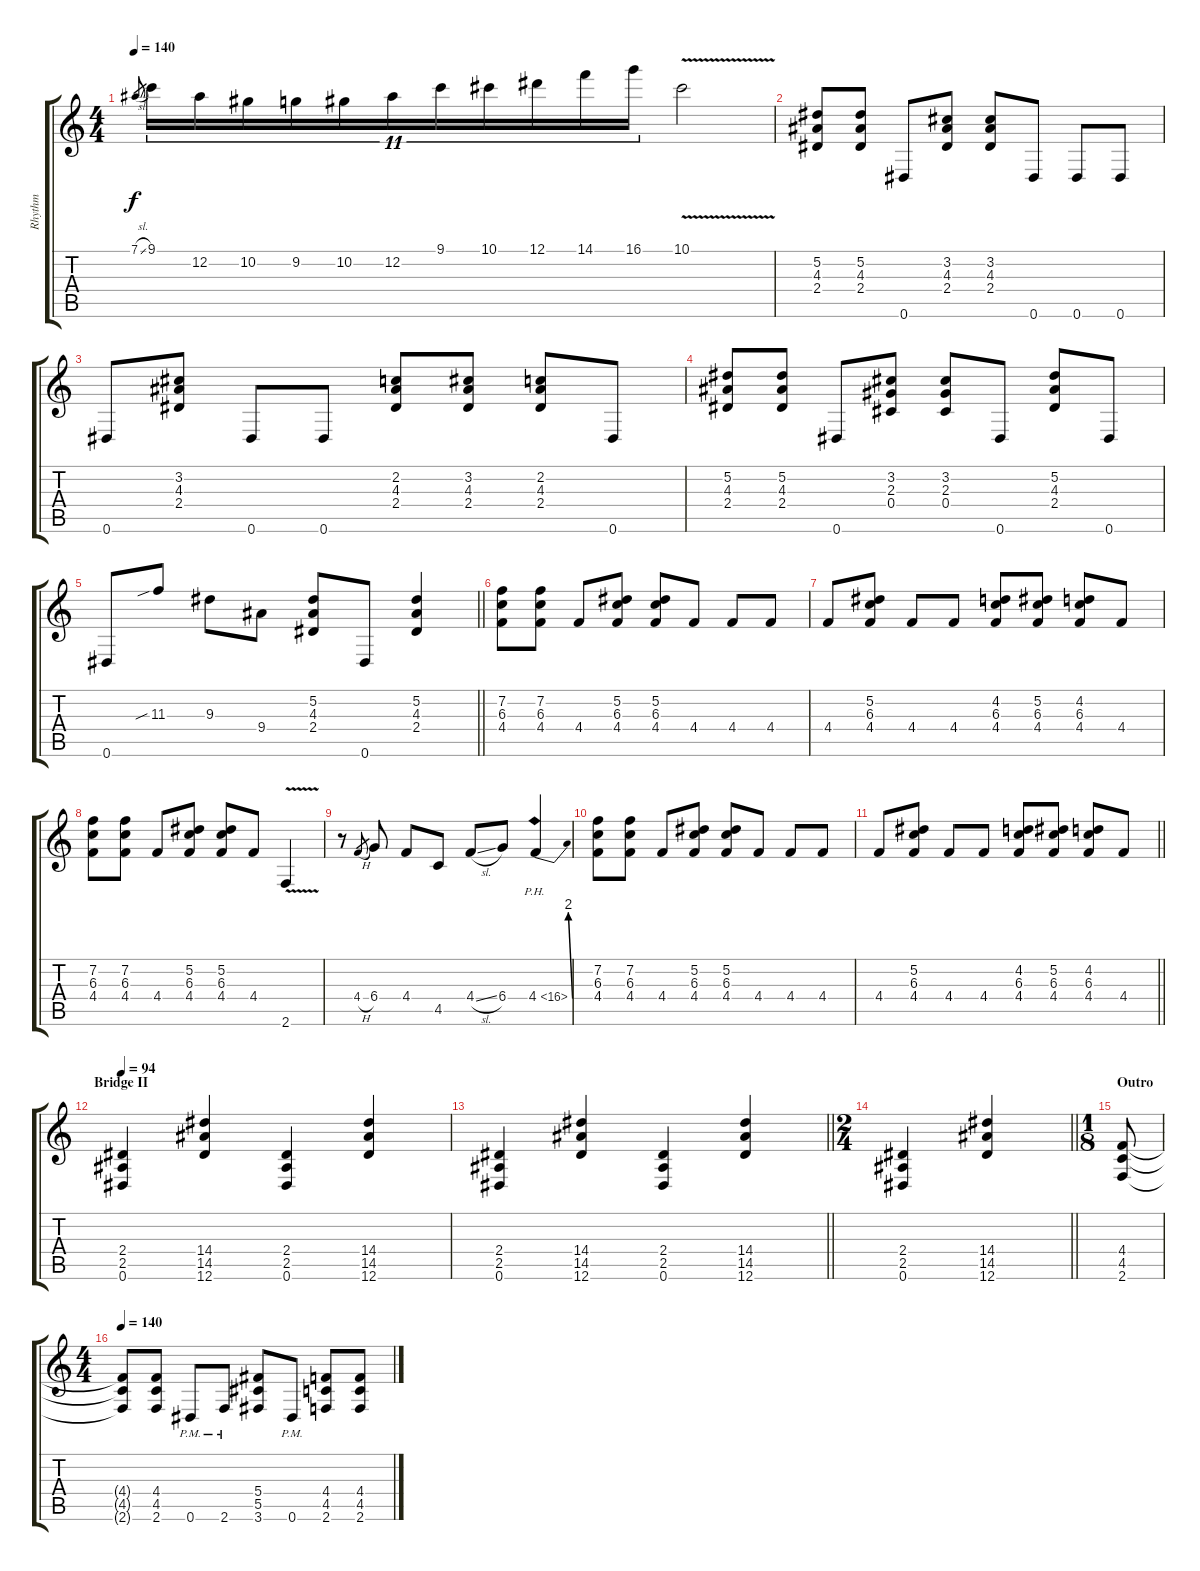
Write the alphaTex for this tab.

\track ("Rhythm" "Rhythm") {instrument distortionguitar}
\staff {score tabs}
\tuning (Eb4 Bb3 Gb3 Db3 Ab2 Eb2) {hide}
\ts (4 4)
\tempo 140
\clef g2
\ks c
7.1{sl}.8{gr dy f} 9.1.16{tu (11 8)} 12.2.16{tu (11 8)} 10.2.16{tu (11 8)} 9.2.16{tu (11 8)} 10.2.16{tu (11 8)} 12.2.16{tu (11 8)} 9.1.16{tu (11 8)} 10.1.16{tu (11 8)} 12.1.16{tu (11 8)} 14.1.16{tu (11 8)} 16.1.16{tu (11 8)} 10.1{v}.2 |
(5.2 4.3 2.4).8 (5.2 4.3 2.4).8 0.6.8 (3.2 4.3 2.4).8 (3.2 4.3 2.4).8 0.6.8 0.6.8 0.6.8 |
0.6.8 (3.2 4.3 2.4).8 0.6.8 0.6.8 (2.2 4.3 2.4).8 (3.2 4.3 2.4).8 (2.2 4.3 2.4).8 0.6.8 |
(5.2 4.3 2.4).8 (5.2 4.3 2.4).8 0.6.8 (3.2 2.3 0.4).8 (3.2 2.3 0.4).8 0.6.8 (5.2 4.3 2.4).8 0.6.8 |
\barLineRight lightlight
0.6.8 11.3{sib}.8 9.3.8 9.4.8 (5.2 4.3 2.4).8 0.6.8 (5.2 4.3 2.4).4 |
(7.2 6.3 4.4).8 (7.2 6.3 4.4).8 4.4.8 (5.2 6.3 4.4).8 (5.2 6.3 4.4).8 4.4.8 4.4.8 4.4.8 |
4.4.8 (5.2 6.3 4.4).8 4.4.8 4.4.8 (4.2 6.3 4.4).8 (5.2 6.3 4.4).8 (4.2 6.3 4.4).8 4.4.8 |
(7.2 6.3 4.4).8 (7.2 6.3 4.4).8 4.4.8 (5.2 6.3 4.4).8 (5.2 6.3 4.4).8 4.4.8 2.6{v}.4 |
r.8 4.4{h}.8{gr} 6.4.8 4.4.8 4.5.8 4.4{sl}.8 6.4.8 4.4{be (bend 0 0 60 8) ph 12}.4 |
(7.2 6.3 4.4).8 (7.2 6.3 4.4).8 4.4.8 (5.2 6.3 4.4).8 (5.2 6.3 4.4).8 4.4.8 4.4.8 4.4.8 |
\barLineRight lightlight
4.4.8 (5.2 6.3 4.4).8 4.4.8 4.4.8 (4.2 6.3 4.4).8 (5.2 6.3 4.4).8 (4.2 6.3 4.4).8 4.4.8 |
\section ("" "Bridge II")
\tempo 94
(2.4 2.5 0.6).4 (14.4 14.5 12.6).4 (2.4 2.5 0.6).4 (14.4 14.5 12.6).4 |
\barLineRight lightlight
(2.4 2.5 0.6).4 (14.4 14.5 12.6).4 (2.4 2.5 0.6).4 (14.4 14.5 12.6).4 |
\ts (2 4)
\barLineRight lightlight
(2.4 2.5 0.6).4 (14.4 14.5 12.6).4 |
\ts (1 8)
\section ("" "Outro")
(4.4 4.5 2.6).8 |
\ts (4 4)
\tempo 140
(4.4{t} 4.5{t} 2.6{t}).8 (4.4 4.5 2.6).8 0.6{pm}.8 2.6{pm}.8 (5.4 5.5 3.6).8 0.6{pm}.8 (4.4 4.5 2.6).8 (4.4 4.5 2.6).8
